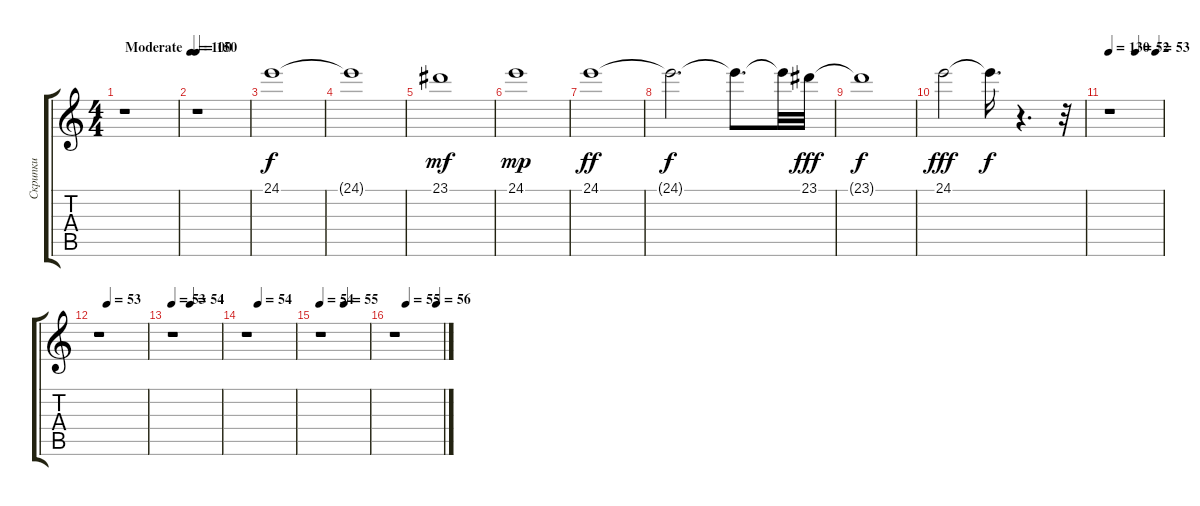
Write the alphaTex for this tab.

\track ("Скрипки" "Скрипки") {instrument stringensemble1}
\staff {score tabs}
\tuning (E4 B3 G3 D3 A2 E2) {hide}
\ts (4 4)
\tempo (100 "Moderate")
\clef g2
\ks c
r.1{dy f instrument stringensemble1} |
\tempo 150
r.1 |
24.1.1 |
24.1{t}.1 |
23.1.1{dy mf} |
24.1.1{dy mp} |
24.1.1{dy ff} |
24.1{t}.2{d dy f} 24.1{t}.8{d} 24.1{t}.32 23.1.32{dy fff} |
23.1{t}.1{dy f} |
24.1.2{dy fff} 24.1{t}.16{d dy f} r.4{d} r.32 |
\tempo 130
\tempo (52 0.5)
\tempo (53 0.875)
r.1 |
\tempo (53 0.1875)
r.1 |
\tempo 53
\tempo (54 0.375)
r.1 |
\tempo (54 0.25)
r.1 |
\tempo 54
\tempo (55 0.5)
r.1 |
\tempo (55 0.25)
\tempo (56 0.875)
r.1
